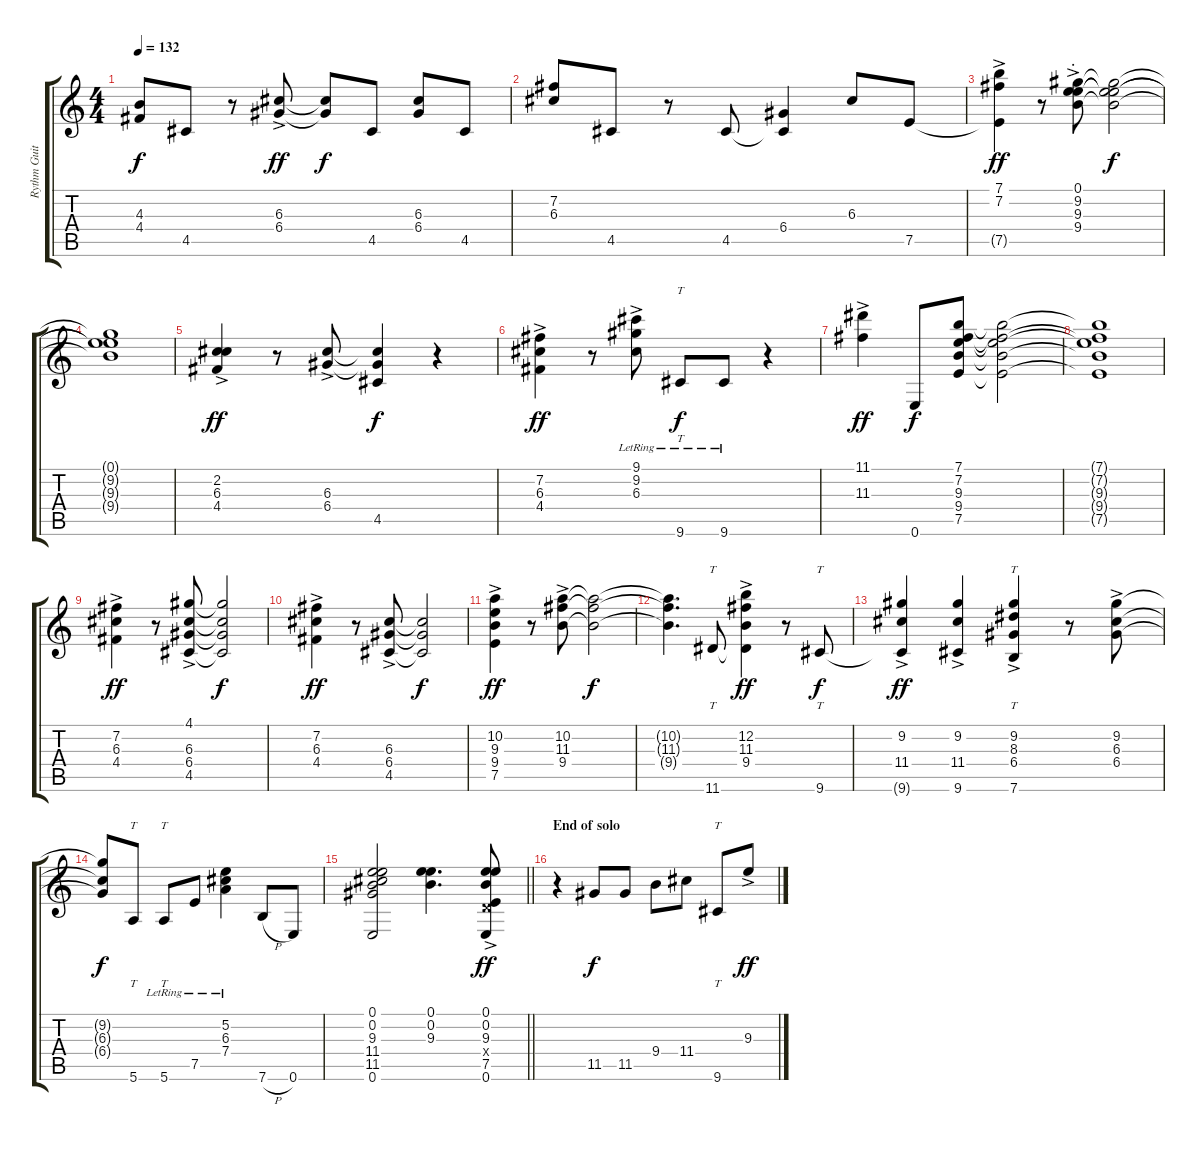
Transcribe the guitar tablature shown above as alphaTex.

\track ("Rythm Guitar " "Rythm Guit") {instrument electricguitarclean}
\staff {score tabs}
\tuning (E4 B3 G3 D3 A2 E2) {hide}
\ts (4 4)
\tempo 132
\clef g2
\ks c
(4.3{t} 4.4{t}).8{dy f} 4.5.8 r.8 (6.3 6.4{ac}).8{dy ff} (6.3{t} 6.4{t}).8{dy f} 4.5.8 (6.3 6.4).8 4.5.8 |
(7.2 6.3).8 4.5.8 r.8 4.5.8 (6.4 4.5{t}).4 6.3.8 7.5.8 |
(7.1{ac} 7.2 7.5{t}).4{dy ff} r.8 (0.1{ac} 9.2 9.3 9.4{st}).8 (0.1{t} 9.2{t} 9.3{t} 9.4{t}).2{dy f} |
(0.1{t} 9.2{t} 9.3{t} 9.4{t}).1 |
(2.2 6.3 4.4{ac}).4{dy ff} r.8 (6.3 6.4{ac}).8 (6.3{t} 6.4{t} 4.5).4{dy f} r.4 |
(7.2 6.3{ac} 4.4).4{dy ff} r.8 (9.1 9.2 6.3{ac lr}).8 9.6{lr}.8{tt dy f} 9.6{lr}.8 r.4 |
(11.1 11.3{ac}).4{dy ff} 0.6.8{dy f} (7.1 7.2 9.3 9.4 7.5).8 (7.1{t} 7.2{t} 9.3{t} 9.4{t} 7.5{t}).2 |
(7.1{t} 7.2{t} 9.3{t} 9.4{t} 7.5{t}).1 |
(7.2 6.3 4.4{ac}).4{dy ff} r.8 (4.1 6.3 6.4 4.5{ac}).8 (4.1{t} 6.3{t} 6.4{t} 4.5{t}).2{dy f} |
(7.2 6.3 4.4{ac}).4{dy ff} r.8 (6.3 6.4 4.5{ac}).8 (6.3{t} 6.4{t} 4.5{t}).2{dy f} |
(10.2 9.3 9.4 7.5{ac}).4{dy ff} r.8 (10.2 11.3 9.4{ac}).8 (10.2{t} 11.3{t} 9.4{t}).2{dy f} |
(10.2{t} 11.3{t} 9.4{t}).4{d} 11.6.8{tt} (12.2 11.3{ac} 9.4 11.6{t}).4{dy ff} r.8 9.6.8{tt dy f} |
(9.2{ac} 11.4 9.6{t}).4{dy ff} (9.2 11.4 9.6{ac}).4 (9.2{ac} 8.3 6.4 7.6).4{tt} r.8 (9.2 6.3 6.4{ac}).8 |
(9.2{t} 6.3{t} 6.4{t}).8{dy f} 5.6.8{tt} 5.6{lr}.8{tt} 7.5{lr}.8 (5.2 6.3 7.4{lr}).4 7.6{h}.8 0.6.8 |
\barLineRight lightlight
(0.1 0.2 9.3 11.4 11.5 0.6).2 (0.1 0.2 9.3).4{d} (0.1 0.2 9.3 0.4{x} 7.5 0.6{ac}).8{dy ff} |
\section ("" "End of solo")
r.4 11.5.8{dy f} 11.5.8 9.4.8 11.4.8 9.6.8{tt} 9.3{ac}.8{dy ff}
